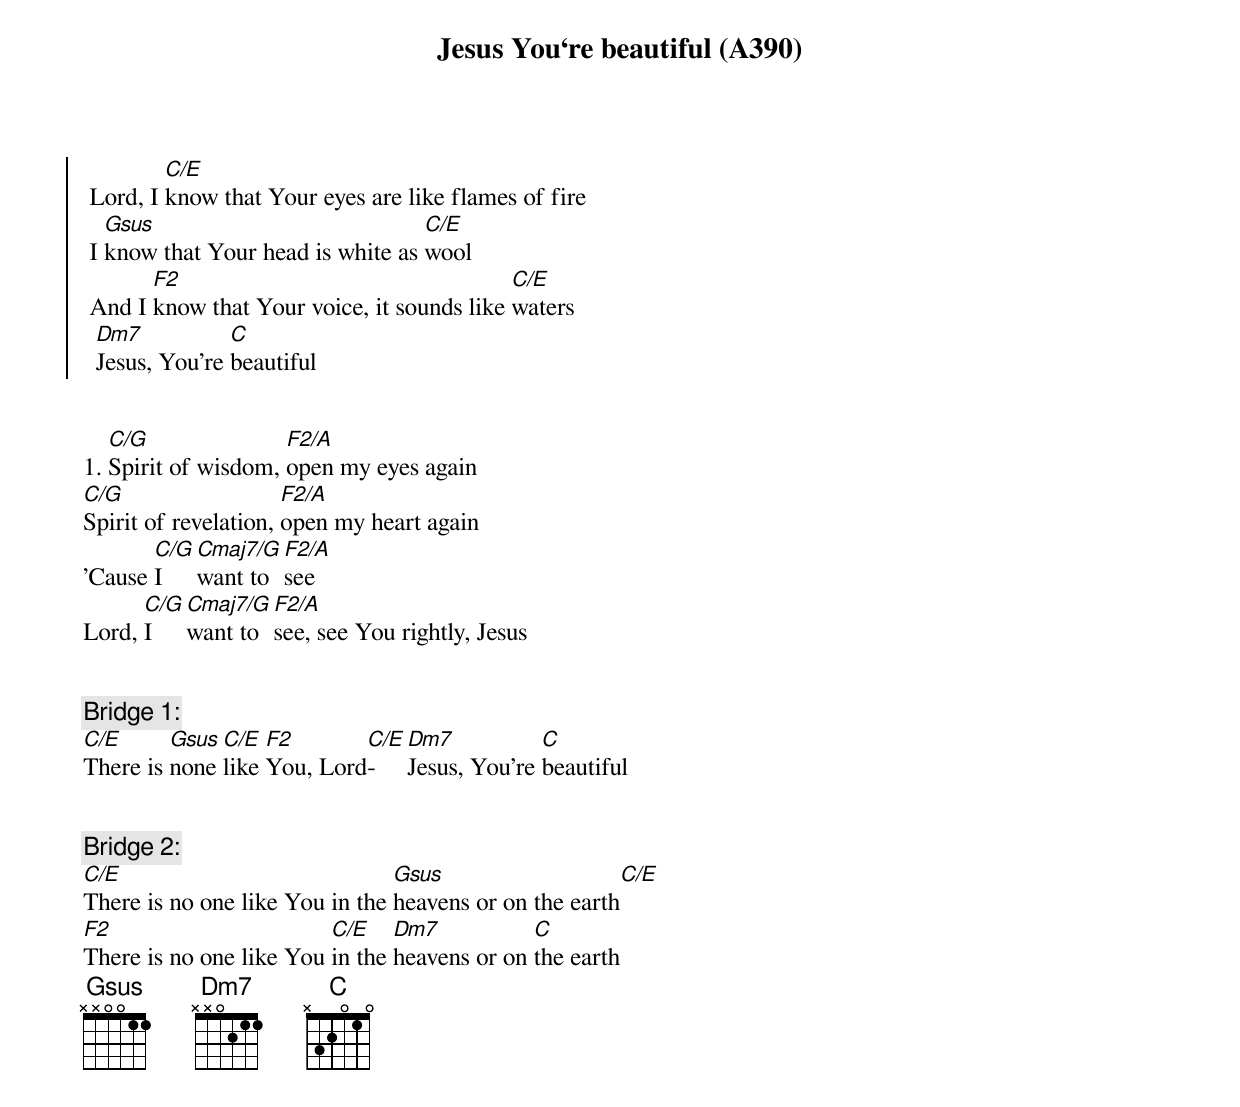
{title: Jesus You‘re beautiful (A390)}
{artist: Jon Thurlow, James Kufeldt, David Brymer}


{soc}
 Lord, I [C/E]know that Your eyes are like flames of fire
 I [Gsus]know that Your head is white as [C/E]wool
 And I [F2]know that Your voice, it sounds like [C/E]waters
  [Dm7]Jesus, You’re [C]beautiful
 {eoc}


1. [C/G]Spirit of wisdom, [F2/A]open my eyes again
[C/G]Spirit of revelation, [F2/A]open my heart again
’Cause [C/G]I [Cmaj7/G]want to [F2/A]see
Lord, [C/G]I [Cmaj7/G]want to [F2/A]see, see You rightly, Jesus


{comment: Bridge 1:}
[C/E]There is [Gsus]none [C/E]like [F2]You, Lord[C/E]- [Dm7]Jesus, You’re [C]beautiful


{comment: Bridge 2:}
[C/E]There is no one like You in the [Gsus]heavens or on the earth[C/E]
[F2]There is no one like You [C/E]in the [Dm7]heavens or on [C]the earth
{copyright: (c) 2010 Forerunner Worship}
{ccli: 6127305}
